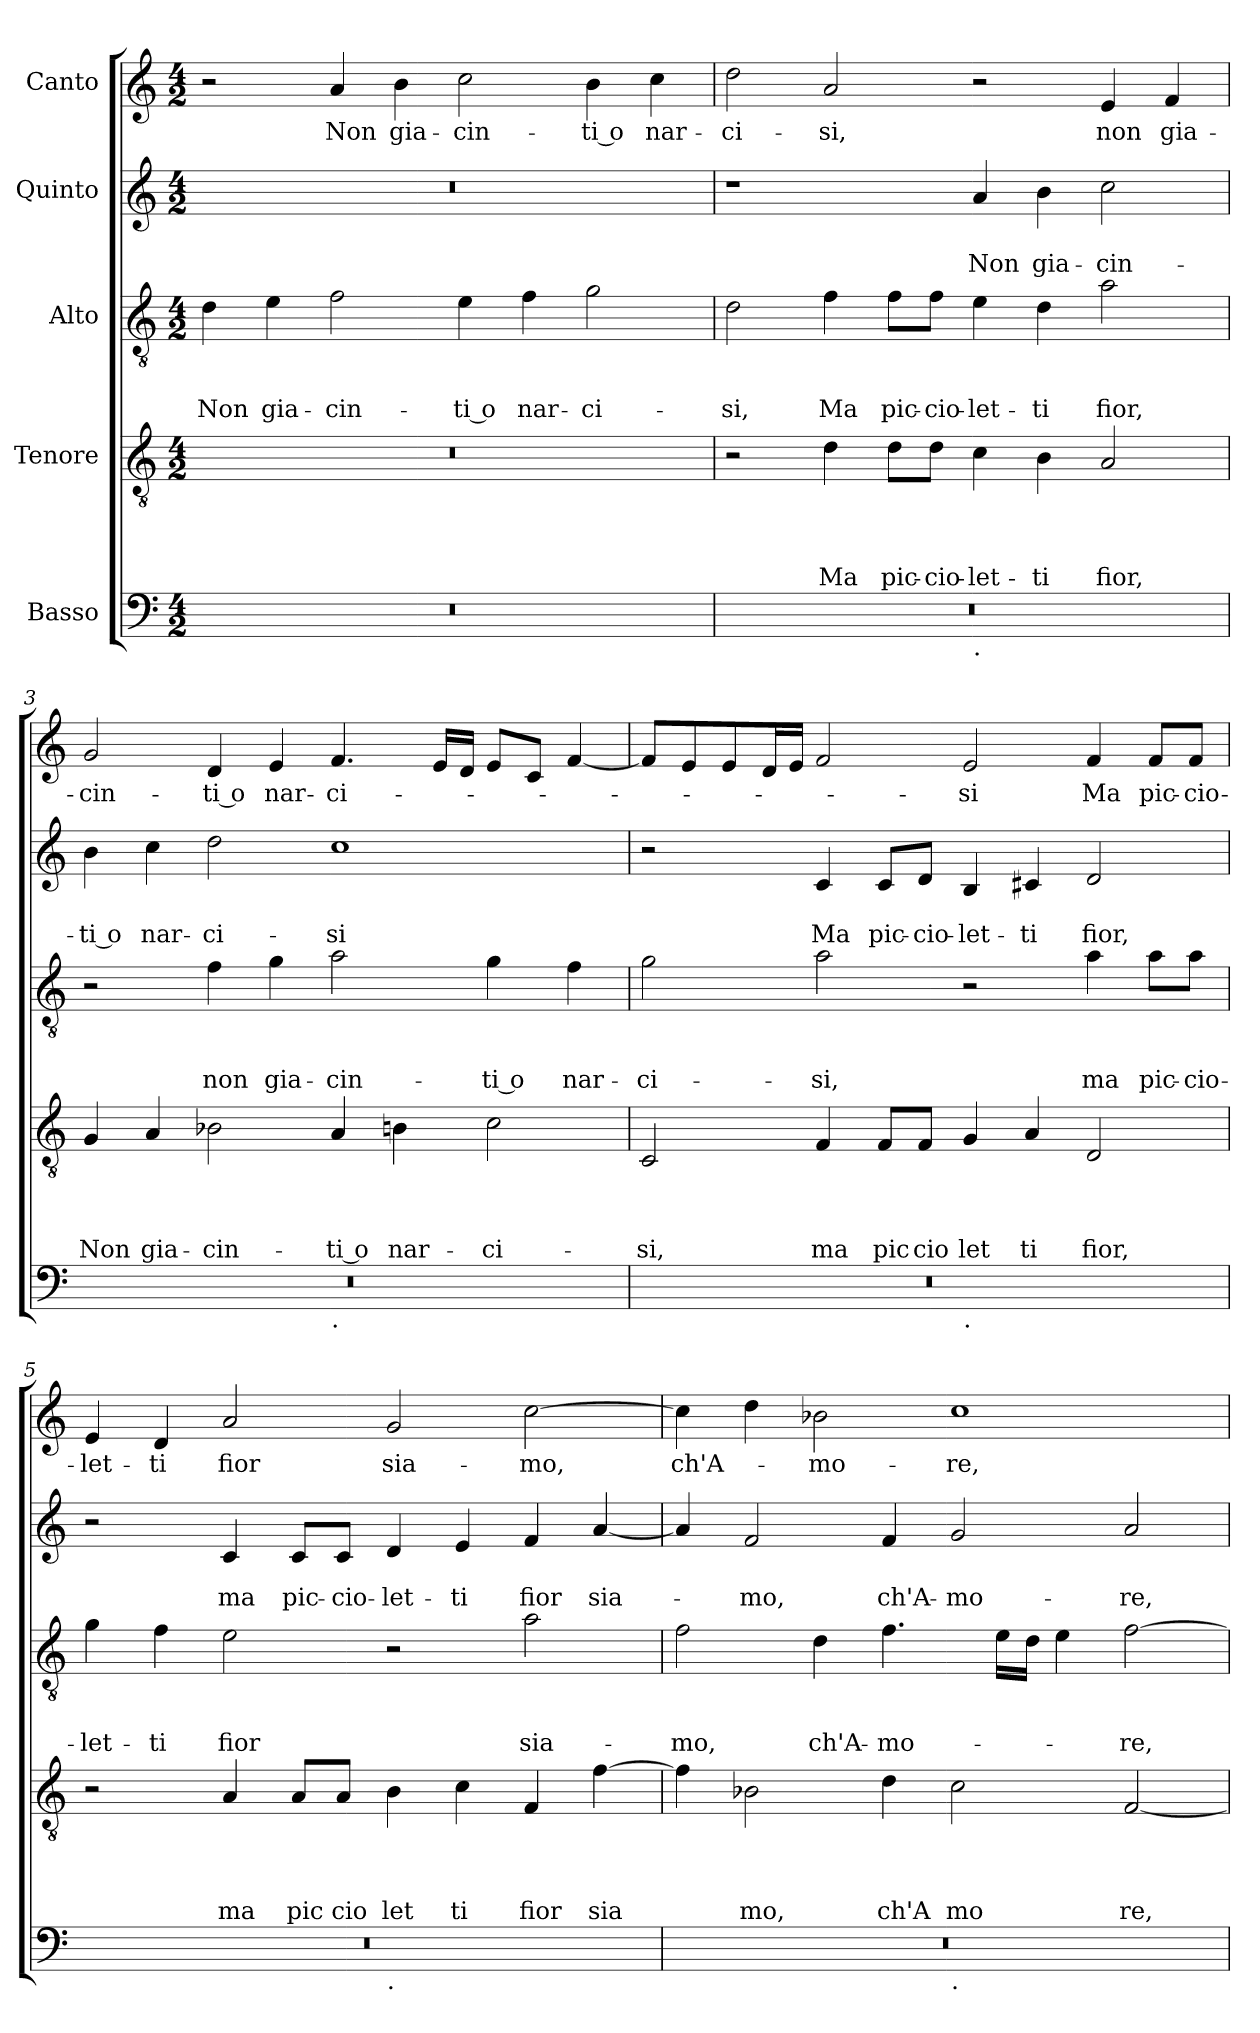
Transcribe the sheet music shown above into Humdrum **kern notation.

**kern	**kern	**text	**text	**text	**text	**kern	**text	**text	**text	**kern	**text	**text	**kern	**text
*part5	*part4	*part4	*part4	*part4	*part4	*part3	*part3	*part3	*part3	*part2	*part2	*part2	*part1	*part1
*staff5	*staff4	*staff4	*staff4	*staff4	*staff4	*staff3	*staff3	*staff3	*staff3	*staff2	*staff2	*staff2	*staff1	*staff1
*I"Basso	*I"Tenore	*	*	*	*	*I"Alto	*	*	*	*I"Quinto	*	*	*I"Canto	*
*clefF4	*clefGv2	*	*	*	*	*clefGv2	*	*	*	*clefG2	*	*	*clefG2	*
*k[]	*k[]	*	*	*	*	*k[]	*	*	*	*k[]	*	*	*k[]	*
*C:	*C:	*	*	*	*	*C:	*	*	*	*C:	*	*	*C:	*
*M4/2	*M4/2	*	*	*	*	*M4/2	*	*	*	*M4/2	*	*	*M4/2	*
=1	=1	=1	=1	=1	=1	=1	=1	=1	=1	=1	=1	=1	=1	=1
!	!	!	!	!	!	!	!	!	!LO:LY:b	!	!	!	!	!
0r	0r	.	.	.	.	4d\	.	.	Non	0r	.	.	2r	.
!	!	!	!	!	!	!	!	!	!LO:LY:b	!	!	!	!	!
.	.	.	.	.	.	4e\	.	.	gia-	.	.	.	.	.
!	!	!	!	!	!	!	!	!	!LO:LY:b	!	!	!	!	!LO:LY:b
.	.	.	.	.	.	2f\	.	.	-cin-	.	.	.	4a/	Non
!	!	!	!	!	!	!	!	!	!	!	!	!	!	!LO:LY:b
.	.	.	.	.	.	.	.	.	.	.	.	.	4b\	gia-
!	!	!	!	!	!	!	!	!	!LO:LY:b:rj	!	!	!	!	!LO:LY:b
.	.	.	.	.	.	4e\	.	.	-ti o	.	.	.	2cc\	-cin-
!	!	!	!	!	!	!	!	!	!LO:LY:b	!	!	!	!	!
.	.	.	.	.	.	4f\	.	.	nar-	.	.	.	.	.
!	!	!	!	!	!	!	!	!	!LO:LY:b	!	!	!	!	!LO:LY:b:rj
.	.	.	.	.	.	2g\	.	.	-ci-	.	.	.	4b\	-ti o
!	!	!	!	!	!	!	!	!	!	!	!	!	!	!LO:LY:b
.	.	.	.	.	.	.	.	.	.	.	.	.	4cc\	nar-
=2	=2	=2	=2	=2	=2	=2	=2	=2	=2	=2	=2	=2	=2	=2
!	!	!	!	!	!	!	!	!	!LO:LY:b	!	!	!	!	!LO:LY:b
*^	*	*	*	*	*	*	*	*	*	*	*	*	*	*
0r	1ryy	2r	.	.	.	.	2d\	.	.	-si,	1r	.	.	2dd\	-ci-
!	!	!	!	!	!	!LO:LY:b	!	!	!	!LO:LY:b	!	!	!	!	!LO:LY:b
.	.	4d\	.	.	.	Ma	4f\	.	.	Ma	.	.	.	2a/	-si,
!	!	!	!	!	!	!LO:LY:b	!	!	!	!LO:LY:b	!	!	!	!	!
.	.	8d\L	.	.	.	pic-	8f\L	.	.	pic-	.	.	.	.	.
!	!	!	!	!	!	!LO:LY:b	!	!	!	!LO:LY:b	!	!	!	!	!
.	.	8d\J	.	.	.	-cio-	8f\J	.	.	-cio-	.	.	.	.	.
!	!LO:TX:b:t=.	!	!	!	!	!	!	!	!	!	!	!	!	!	!
!	!	!	!	!	!	!LO:LY:b	!	!	!	!LO:LY:b	!	!	!LO:LY:b	!	!
.	1ryy	4c\	.	.	.	-let-	4e\	.	.	-let-	4a/	.	Non	2r	.
!	!	!	!	!	!	!LO:LY:b	!	!	!	!LO:LY:b	!	!	!LO:LY:b	!	!
.	.	4B\	.	.	.	-ti	4d\	.	.	-ti	4b\	.	gia-	.	.
!	!	!	!	!	!	!LO:LY:b	!	!	!	!LO:LY:b	!	!	!LO:LY:b	!	!LO:LY:b
.	.	2A/	.	.	.	fior,	2a\	.	.	fior,	2cc\	.	-cin-	4e/	non
!	!	!	!	!	!	!	!	!	!	!	!	!	!	!	!LO:LY:b
.	.	.	.	.	.	.	.	.	.	.	.	.	.	4f/	gia-
=3	=3	=3	=3	=3	=3	=3	=3	=3	=3	=3	=3	=3	=3	=3	=3
!	!	!	!	!	!	!LO:LY:b	!	!	!	!	!	!	!LO:LY:b:rj	!	!LO:LY:b
0r	1ryy	4G/	.	.	.	Non	2r	.	.	.	4b\	.	-ti o	2g/	-cin-
!	!	!	!	!	!	!LO:LY:b	!	!	!	!	!	!	!LO:LY:b	!	!
.	.	4A/	.	.	.	gia-	.	.	.	.	4cc\	.	nar-	.	.
!	!	!	!	!	!	!LO:LY:b	!	!	!	!LO:LY:b	!	!	!LO:LY:b	!	!LO:LY:b:rj
.	.	2B-X\	.	.	.	-cin-	4f\	.	.	non	2dd\	.	-ci-	4d/	-ti o
!	!	!	!	!	!	!	!	!	!	!LO:LY:b	!	!	!	!	!LO:LY:b
.	.	.	.	.	.	.	4g\	.	.	gia-	.	.	.	4e/	nar-
!	!LO:TX:b:t=.	!	!	!	!	!	!	!	!	!	!	!	!	!	!
!	!	!	!	!	!	!LO:LY:b:rj	!	!	!	!LO:LY:b	!	!	!LO:LY:b	!	!LO:LY:b
.	1ryy	4A/	.	.	.	-ti o	2a\	.	.	-cin-	1cc	.	-si	4.f/	-ci-
!	!	!	!	!	!	!LO:LY:b	!	!	!	!	!	!	!	!	!
.	.	4Bn\	.	.	.	nar-	.	.	.	.	.	.	.	.	.
.	.	.	.	.	.	.	.	.	.	.	.	.	.	16e/LL	.
.	.	.	.	.	.	.	.	.	.	.	.	.	.	16d/JJ	.
!	!	!	!	!	!	!LO:LY:b	!	!	!	!LO:LY:b:rj	!	!	!	!	!
.	.	2c\	.	.	.	-ci-	4g\	.	.	-ti o	.	.	.	8e/L	.
.	.	.	.	.	.	.	.	.	.	.	.	.	.	8c/J	.
!	!	!	!	!	!	!	!	!	!	!LO:LY:b	!	!	!	!	!
.	.	.	.	.	.	.	4f\	.	.	nar-	.	.	.	[<4f/	.
!!LO:LB:g=z
=4	=4	=4	=4	=4	=4	=4	=4	=4	=4	=4	=4	=4	=4	=4	=4
!	!	!	!	!	!	!LO:LY:b	!	!	!	!LO:LY:b	!	!	!	!	!
0r	1ryy	2C/	.	.	.	-si,	2g\	.	.	-ci-	2r	.	.	8f/L]	.
.	.	.	.	.	.	.	.	.	.	.	.	.	.	8e/	.
.	.	.	.	.	.	.	.	.	.	.	.	.	.	8e/	.
.	.	.	.	.	.	.	.	.	.	.	.	.	.	16d/L	.
.	.	.	.	.	.	.	.	.	.	.	.	.	.	16e/JJ	.
!	!	!	!	!	!	!LO:LY:b	!	!	!	!LO:LY:b	!	!	!LO:LY:b	!	!
.	.	4F/	.	.	.	ma	2a\	.	.	-si,	4c/	.	Ma	2f/	.
!	!	!	!	!	!	!LO:LY:b	!	!	!	!	!	!	!LO:LY:b	!	!
.	.	8F/L	.	.	.	pic	.	.	.	.	8c/L	.	pic-	.	.
!	!	!	!	!	!	!LO:LY:b	!	!	!	!	!	!	!LO:LY:b	!	!
.	.	8F/J	.	.	.	cio	.	.	.	.	8d/J	.	-cio-	.	.
!	!LO:TX:b:t=.	!	!	!	!	!	!	!	!	!	!	!	!	!	!
!	!	!	!	!	!	!LO:LY:b	!	!	!	!	!	!	!LO:LY:b	!	!LO:LY:b
.	1ryy	4G/	.	.	.	let	2r	.	.	.	4B/	.	-let-	2e/	-si
!	!	!	!	!	!	!LO:LY:b	!	!	!	!	!	!	!LO:LY:b	!	!
.	.	4A/	.	.	.	ti	.	.	.	.	4c#X/	.	-ti	.	.
!	!	!	!	!	!	!LO:LY:b	!	!	!	!LO:LY:b	!	!	!LO:LY:b	!	!LO:LY:b
.	.	2D/	.	.	.	fior,	4a\	.	.	ma	2d/	.	fior,	4f/	Ma
!	!	!	!	!	!	!	!	!	!	!LO:LY:b	!	!	!	!	!LO:LY:b
.	.	.	.	.	.	.	8a\L	.	.	pic-	.	.	.	8f/L	pic-
!	!	!	!	!	!	!	!	!	!	!LO:LY:b	!	!	!	!	!LO:LY:b
.	.	.	.	.	.	.	8a\J	.	.	-cio-	.	.	.	8f</J	-cio-
=5	=5	=5	=5	=5	=5	=5	=5	=5	=5	=5	=5	=5	=5	=5	=5
!	!	!	!	!	!	!	!	!	!	!LO:LY:b	!	!	!	!	!LO:LY:b
0r	1ryy	2r	.	.	.	.	4g\	.	.	-let-	2r	.	.	4e/	-let-
!	!	!	!	!	!	!	!	!	!	!LO:LY:b	!	!	!	!	!LO:LY:b
.	.	.	.	.	.	.	4f\	.	.	-ti	.	.	.	4d/	-ti
!	!	!	!	!	!	!LO:LY:b	!	!	!	!LO:LY:b	!	!	!LO:LY:b	!	!LO:LY:b
.	.	4A/	.	.	.	ma	2e\	.	.	fior	4c/	.	ma	2a/	fior
!	!	!	!	!	!	!LO:LY:b	!	!	!	!	!	!	!LO:LY:b	!	!
.	.	8A/L	.	.	.	pic	.	.	.	.	8c/L	.	pic-	.	.
!	!	!	!	!	!	!LO:LY:b	!	!	!	!	!	!	!LO:LY:b	!	!
.	.	8A/J	.	.	.	cio	.	.	.	.	8c/J	.	-cio-	.	.
!	!LO:TX:b:t=.	!	!	!	!	!	!	!	!	!	!	!	!	!	!
!	!	!	!	!	!	!LO:LY:b	!	!	!	!	!	!	!LO:LY:b	!	!LO:LY:b
.	1ryy	4B\	.	.	.	let	2r	.	.	.	4d/	.	-let-	2g/	sia-
!	!	!	!	!	!	!LO:LY:b	!	!	!	!	!	!	!LO:LY:b	!	!
.	.	4c\	.	.	.	ti	.	.	.	.	4e/	.	-ti	.	.
!	!	!	!	!	!	!LO:LY:b	!	!	!	!LO:LY:b	!	!	!LO:LY:b	!	!LO:LY:b
.	.	4F/	.	.	.	fior	2a\	.	.	sia-	4f/	.	fior	[>2cc\	-mo,
!	!	!	!	!	!	!LO:LY:b	!	!	!	!	!	!	!LO:LY:b	!	!
.	.	[>4f\	.	.	.	sia	.	.	.	.	[<4a/	.	sia-	.	.
=6	=6	=6	=6	=6	=6	=6	=6	=6	=6	=6	=6	=6	=6	=6	=6
!	!	!	!	!	!	!	!	!	!	!LO:LY:b	!	!	!	!	!LO:LY:b
0r	1ryy	4f\]	.	.	.	.	2f\	.	.	-mo,	4a/]	.	.	4cc\]	ch'A-
!	!	!	!	!	!	!LO:LY:b	!	!	!	!	!	!	!LO:LY:b	!	!
.	.	2B-X\	.	.	.	mo,	.	.	.	.	2f/	.	-mo,	4dd\	.
!	!	!	!	!	!	!	!	!	!	!LO:LY:b	!	!	!	!	!LO:LY:b
.	.	.	.	.	.	.	4d\	.	.	ch'A-	.	.	.	2b-X\	-mo-
!	!	!	!	!	!	!LO:LY:b	!	!	!	!LO:LY:b	!	!	!LO:LY:b	!	!
.	.	4d\	.	.	.	ch'A	4.f\	.	.	-mo-	4f/	.	ch'A-	.	.
!	!LO:TX:b:t=.	!	!	!	!	!	!	!	!	!	!	!	!	!	!
!	!	!	!	!	!	!LO:LY:b	!	!	!	!	!	!	!LO:LY:b	!	!LO:LY:b
.	1ryy	2c\	.	.	.	mo	.	.	.	.	2g/	.	-mo-	1cc	-re,
.	.	.	.	.	.	.	16e\LL	.	.	.	.	.	.	.	.
.	.	.	.	.	.	.	16d\JJ	.	.	.	.	.	.	.	.
.	.	.	.	.	.	.	4e\	.	.	.	.	.	.	.	.
!	!	!	!	!	!	!LO:LY:b	!	!	!	!LO:LY:b	!	!	!LO:LY:b	!	!
.	.	[<2F/	.	.	.	re,	[>2f\	.	.	-re,	2a/	.	-re,	.	.
*v	*v	*	*	*	*	*	*	*	*	*	*	*	*	*	*
=	=	=	=	=	=	=	=	=	=	=	=	=	=	=
*-	*-	*-	*-	*-	*-	*-	*-	*-	*-	*-	*-	*-	*-	*-
